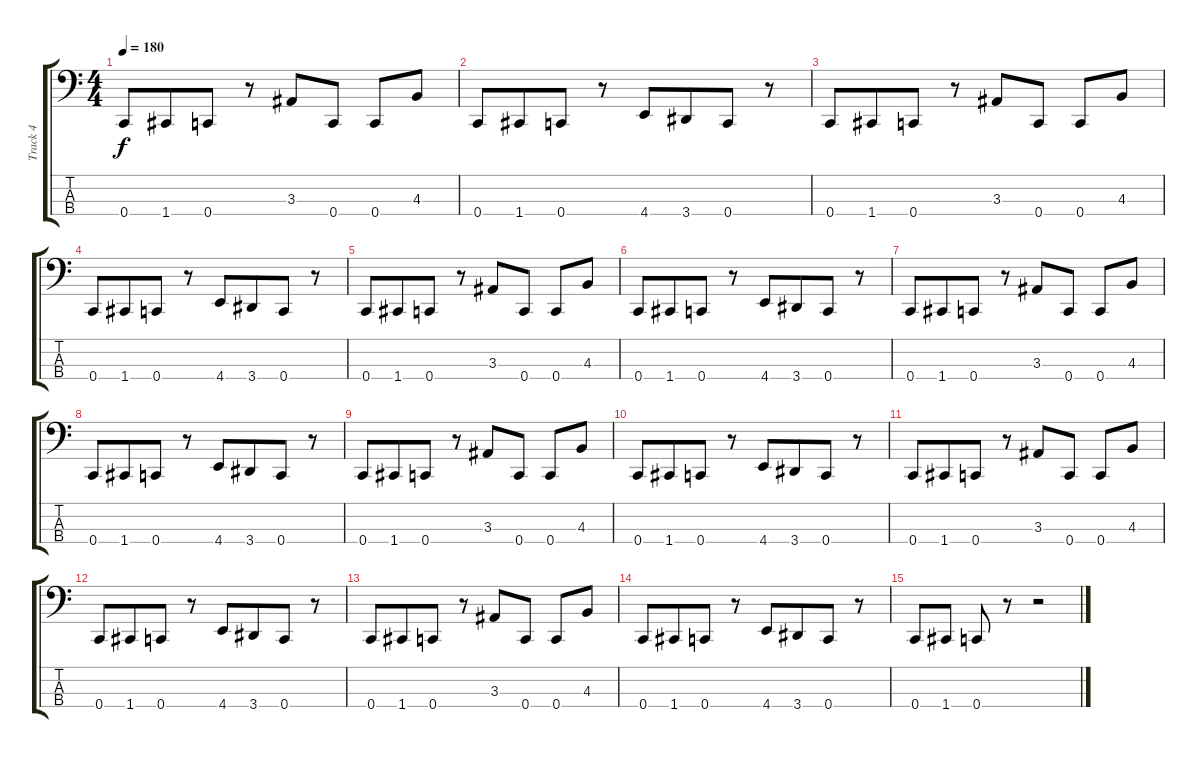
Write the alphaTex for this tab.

\track ("Track 4" "Track 4") {instrument electricbasspick}
\staff {score tabs}
\tuning (F2 C2 G1 C1) {hide}
\ts (4 4)
\tempo 180
\clef f4
\ks c
0.4.8{dy f} 1.4.8{beam merge} 0.4.8 r.8 3.3.8 0.4.8 0.4.8 4.3.8 |
0.4.8 1.4.8{beam merge} 0.4.8 r.8 4.4.8 3.4.8{beam merge} 0.4.8 r.8 |
0.4.8 1.4.8{beam merge} 0.4.8 r.8 3.3.8 0.4.8 0.4.8 4.3.8 |
0.4.8 1.4.8{beam merge} 0.4.8 r.8 4.4.8 3.4.8{beam merge} 0.4.8 r.8 |
0.4.8 1.4.8{beam merge} 0.4.8 r.8 3.3.8 0.4.8 0.4.8 4.3.8 |
0.4.8 1.4.8{beam merge} 0.4.8 r.8 4.4.8 3.4.8{beam merge} 0.4.8 r.8 |
0.4.8 1.4.8{beam merge} 0.4.8 r.8 3.3.8 0.4.8 0.4.8 4.3.8 |
0.4.8 1.4.8{beam merge} 0.4.8 r.8 4.4.8 3.4.8{beam merge} 0.4.8 r.8 |
0.4.8 1.4.8{beam merge} 0.4.8 r.8 3.3.8 0.4.8 0.4.8 4.3.8 |
0.4.8 1.4.8{beam merge} 0.4.8 r.8 4.4.8 3.4.8{beam merge} 0.4.8 r.8 |
0.4.8 1.4.8{beam merge} 0.4.8 r.8 3.3.8 0.4.8 0.4.8 4.3.8 |
0.4.8 1.4.8{beam merge} 0.4.8 r.8 4.4.8 3.4.8{beam merge} 0.4.8 r.8 |
0.4.8 1.4.8{beam merge} 0.4.8 r.8 3.3.8 0.4.8 0.4.8 4.3.8 |
0.4.8 1.4.8{beam merge} 0.4.8 r.8 4.4.8 3.4.8{beam merge} 0.4.8 r.8 |
0.4.8 1.4.8 0.4.8 r.8 r.2
